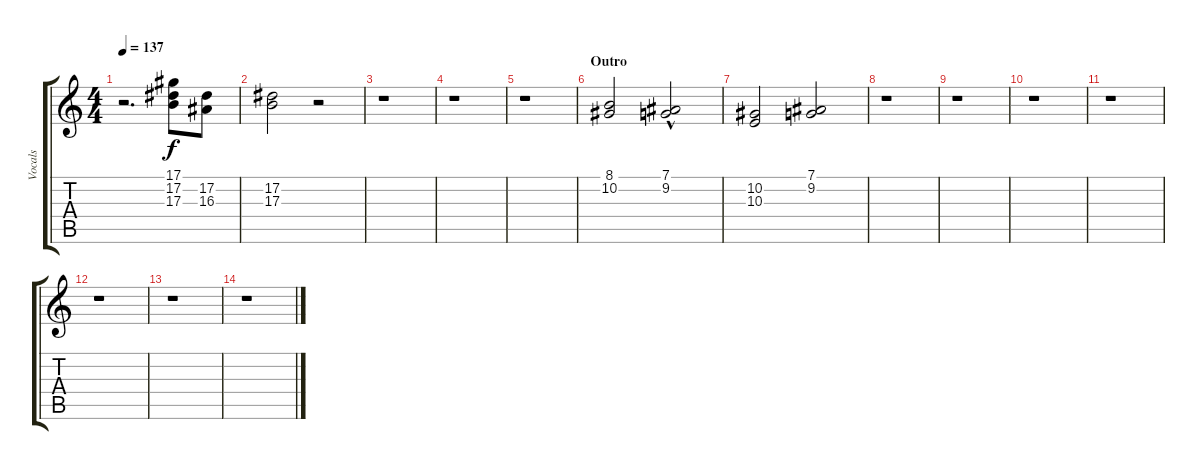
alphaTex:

\track ("Vocals" "Vocals") {instrument lead2sawtooth}
\staff {score tabs}
\tuning (Eb4 Bb3 Gb3 Db3 Ab2 Eb2) {hide}
\ts (4 4)
\tempo 137
\clef g2
\ks c
r.2{d dy f} (17.1 17.2 17.3).8 (17.2 16.3).8 |
(17.2 17.3).2 r.2 |
r.1 |
r.1 |
r.1 |
\section ("" "Outro")
(8.1 10.2).2 (7.1{hac} 9.2).2 |
(10.2 10.3).2 (7.1 9.2).2 |
r.1 |
r.1 |
r.1 |
r.1 |
r.1 |
r.1 |
r.1
